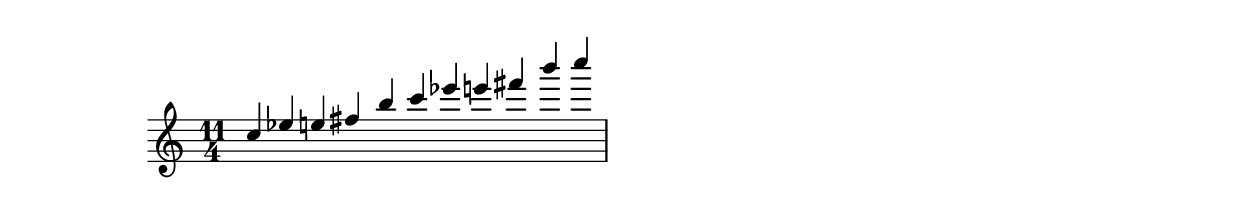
\version "2.18.2" \score { \new Staff << \new Voice { \set midiInstrument = #"piano" \voiceOne
 \key c \major \time 11/4
\override Voice.TextScript.font-size = #-4
 { c'' ees'' e'' fis'' b'' c''' ees''' e''' fis''' b''' c''''  } 
 } >> \layout { } \midi { \context { \Staff \remove "Staff_performer" }
\context { \Voice \consists "Staff_performer" } \tempo 2 = 60 } }
\paper{oddHeaderMarkup = ##f oddFooterMarkup = ##f}
